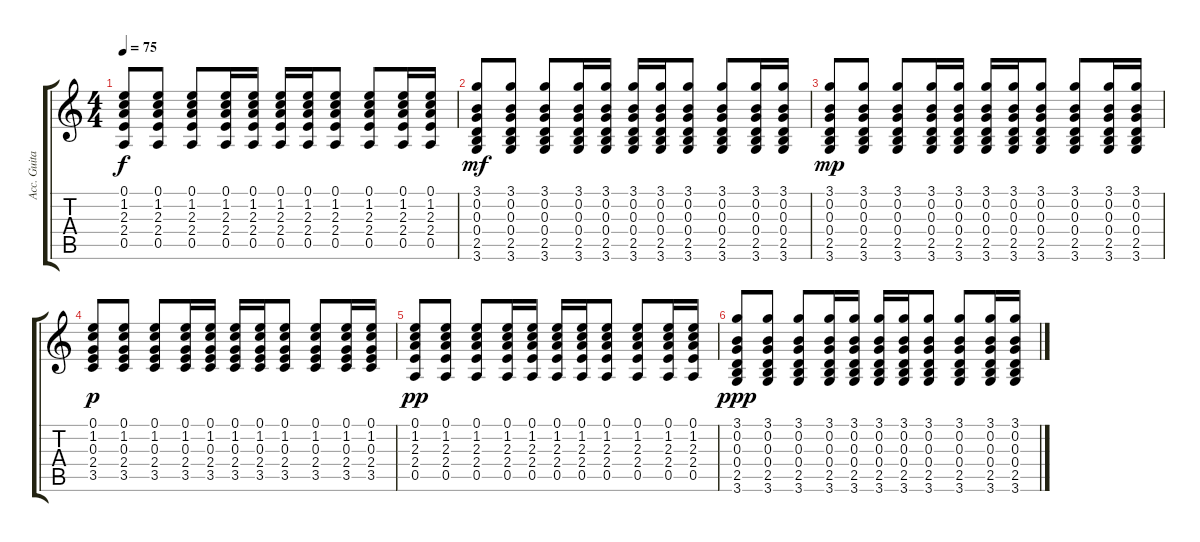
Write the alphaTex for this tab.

\track ("Acc. Guitar" "Acc. Guita") {instrument acousticguitarsteel}
\staff {score tabs}
\tuning (E4 B3 G3 D3 A2 E2) {hide}
\ts (4 4)
\tempo 75
\clef g2
\ks c
(0.1 1.2 2.3 2.4 0.5).8{dy f} (0.1 1.2 2.3 2.4 0.5).8 (0.1 1.2 2.3 2.4 0.5).8 (0.1 1.2 2.3 2.4 0.5).16 (0.1 1.2 2.3 2.4 0.5).16 (0.1 1.2 2.3 2.4 0.5).16 (0.1 1.2 2.3 2.4 0.5).16 (0.1 1.2 2.3 2.4 0.5).8 (0.1 1.2 2.3 2.4 0.5).8 (0.1 1.2 2.3 2.4 0.5).16 (0.1 1.2 2.3 2.4 0.5).16 |
(3.1 0.2 0.3 0.4 2.5 3.6).8{dy mf} (3.1 0.2 0.3 0.4 2.5 3.6).8 (3.1 0.2 0.3 0.4 2.5 3.6).8 (3.1 0.2 0.3 0.4 2.5 3.6).16 (3.1 0.2 0.3 0.4 2.5 3.6).16 (3.1 0.2 0.3 0.4 2.5 3.6).16 (3.1 0.2 0.3 0.4 2.5 3.6).16 (3.1 0.2 0.3 0.4 2.5 3.6).8 (3.1 0.2 0.3 0.4 2.5 3.6).8 (3.1 0.2 0.3 0.4 2.5 3.6).16 (3.1 0.2 0.3 0.4 2.5 3.6).16 |
(3.1 0.2 0.3 0.4 2.5 3.6).8{dy mp} (3.1 0.2 0.3 0.4 2.5 3.6).8 (3.1 0.2 0.3 0.4 2.5 3.6).8 (3.1 0.2 0.3 0.4 2.5 3.6).16 (3.1 0.2 0.3 0.4 2.5 3.6).16 (3.1 0.2 0.3 0.4 2.5 3.6).16 (3.1 0.2 0.3 0.4 2.5 3.6).16 (3.1 0.2 0.3 0.4 2.5 3.6).8 (3.1 0.2 0.3 0.4 2.5 3.6).8 (3.1 0.2 0.3 0.4 2.5 3.6).16 (3.1 0.2 0.3 0.4 2.5 3.6).16 |
(0.1 1.2 0.3 2.4 3.5).8{dy p} (0.1 1.2 0.3 2.4 3.5).8 (0.1 1.2 0.3 2.4 3.5).8 (0.1 1.2 0.3 2.4 3.5).16 (0.1 1.2 0.3 2.4 3.5).16 (0.1 1.2 0.3 2.4 3.5).16 (0.1 1.2 0.3 2.4 3.5).16 (0.1 1.2 0.3 2.4 3.5).8 (0.1 1.2 0.3 2.4 3.5).8 (0.1 1.2 0.3 2.4 3.5).16 (0.1 1.2 0.3 2.4 3.5).16 |
(0.1 1.2 2.3 2.4 0.5).8{dy pp} (0.1 1.2 2.3 2.4 0.5).8 (0.1 1.2 2.3 2.4 0.5).8 (0.1 1.2 2.3 2.4 0.5).16 (0.1 1.2 2.3 2.4 0.5).16 (0.1 1.2 2.3 2.4 0.5).16 (0.1 1.2 2.3 2.4 0.5).16 (0.1 1.2 2.3 2.4 0.5).8 (0.1 1.2 2.3 2.4 0.5).8 (0.1 1.2 2.3 2.4 0.5).16 (0.1 1.2 2.3 2.4 0.5).16 |
(3.1 0.2 0.3 0.4 2.5 3.6).8{dy ppp} (3.1 0.2 0.3 0.4 2.5 3.6).8 (3.1 0.2 0.3 0.4 2.5 3.6).8 (3.1 0.2 0.3 0.4 2.5 3.6).16 (3.1 0.2 0.3 0.4 2.5 3.6).16 (3.1 0.2 0.3 0.4 2.5 3.6).16 (3.1 0.2 0.3 0.4 2.5 3.6).16 (3.1 0.2 0.3 0.4 2.5 3.6).8 (3.1 0.2 0.3 0.4 2.5 3.6).8 (3.1 0.2 0.3 0.4 2.5 3.6).16 (3.1 0.2 0.3 0.4 2.5 3.6).16
